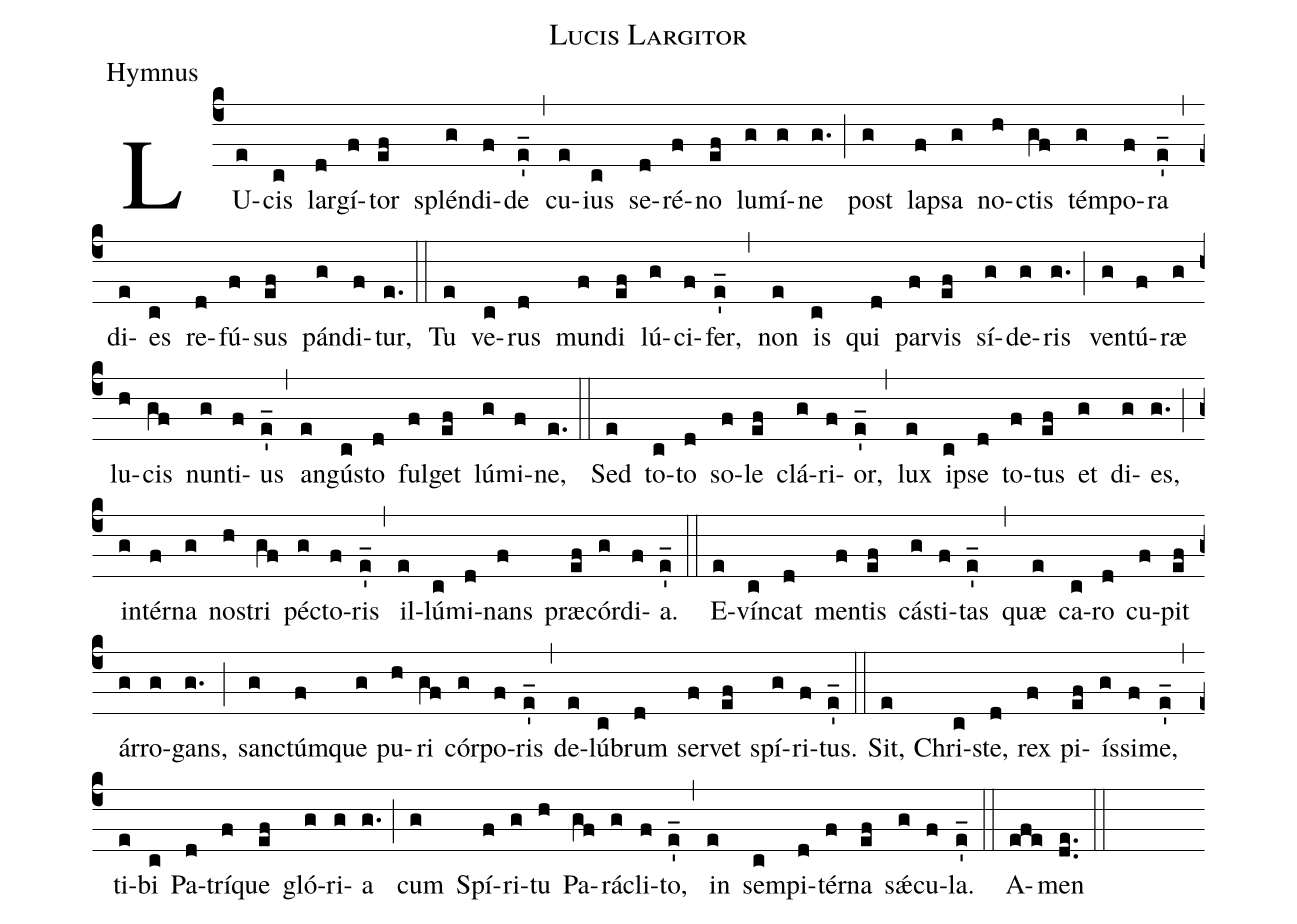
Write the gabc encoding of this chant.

name:Lucis Largitor;
office-part:Hymnus;
%%
(c4)
LU(e)cis(c) lar(d)gí(f)tor(ef) splén(g)di(f)de(e'_) (,)
cu(e)ius(c) se(d)ré(f)no(ef) lu(g)mí(g)ne(g.) (;)
post(g) la(f)psa(g) no(h)ctis(gf) tém(g)po(f)ra(e'_) (,)
di(e)es(c) re(d)fú(f)sus(ef) pán(g)di(f)tur,(e.) (::)

Tu(e) ve(c)rus(d) mun(f)di(ef) lú(g)ci(f)fer,(e'_) (,)
non(e) is(c) qui(d) par(f)vis(ef) sí(g)de(g)ris(g.) (;)
ven(g)tú(f)ræ(g) lu(h)cis(gf) nun(g)ti(f)us(e'_) (,)
an(e)gús(c)to(d) ful(f)get(ef) lú(g)mi(f)ne,(e.) (::)

Sed(e) to(c)to(d) so(f)le(ef) clá(g)ri(f)or,(e'_) (,)
lux(e) i(c)pse(d) to(f)tus(ef) et(g) di(g)es,(g.) (;)
in(g)té(f)rna(g) nos(h)tri(gf) pé(g)cto(f)ris(e'_) (,)
il(e)lú(c)mi(d)nans(f) præ(ef)cór(g)di(f)a.(e'_) (::)

E(e)vín(c)cat(d) men(f)tis(ef) cás(g)ti(f)tas(e'_) (,)
quæ(e) ca(c)ro(d) cu(f)pit(ef) ár(g)ro(g)gans,(g.) (;)
san(g)ctúm(f)que(g) pu(h)ri(gf) cór(g)po(f)ris(e'_) (,)
de(e)lú(c)brum(d) ser(f)vet(ef) spí(g)ri(f)tus.(e'_) (::)

Sit,(e) Chri(c)ste,(d) rex(f) pi(ef)ís(g)si(f)me,(e'_) (,)
ti(e)bi(c) Pa(d)trí(f)que(ef) gló(g)ri(g)a(g.) (;)
cum(g) Spí(f)ri(g)tu(h) Pa(gf)rá(g)cli(f)to,(e'_) (,)
in(e) sem(c)pi(d)tér(f)na(ef) sǽ(g)cu(f)la.(e'_) (::)

A(efe)men(d.e.) (::)
